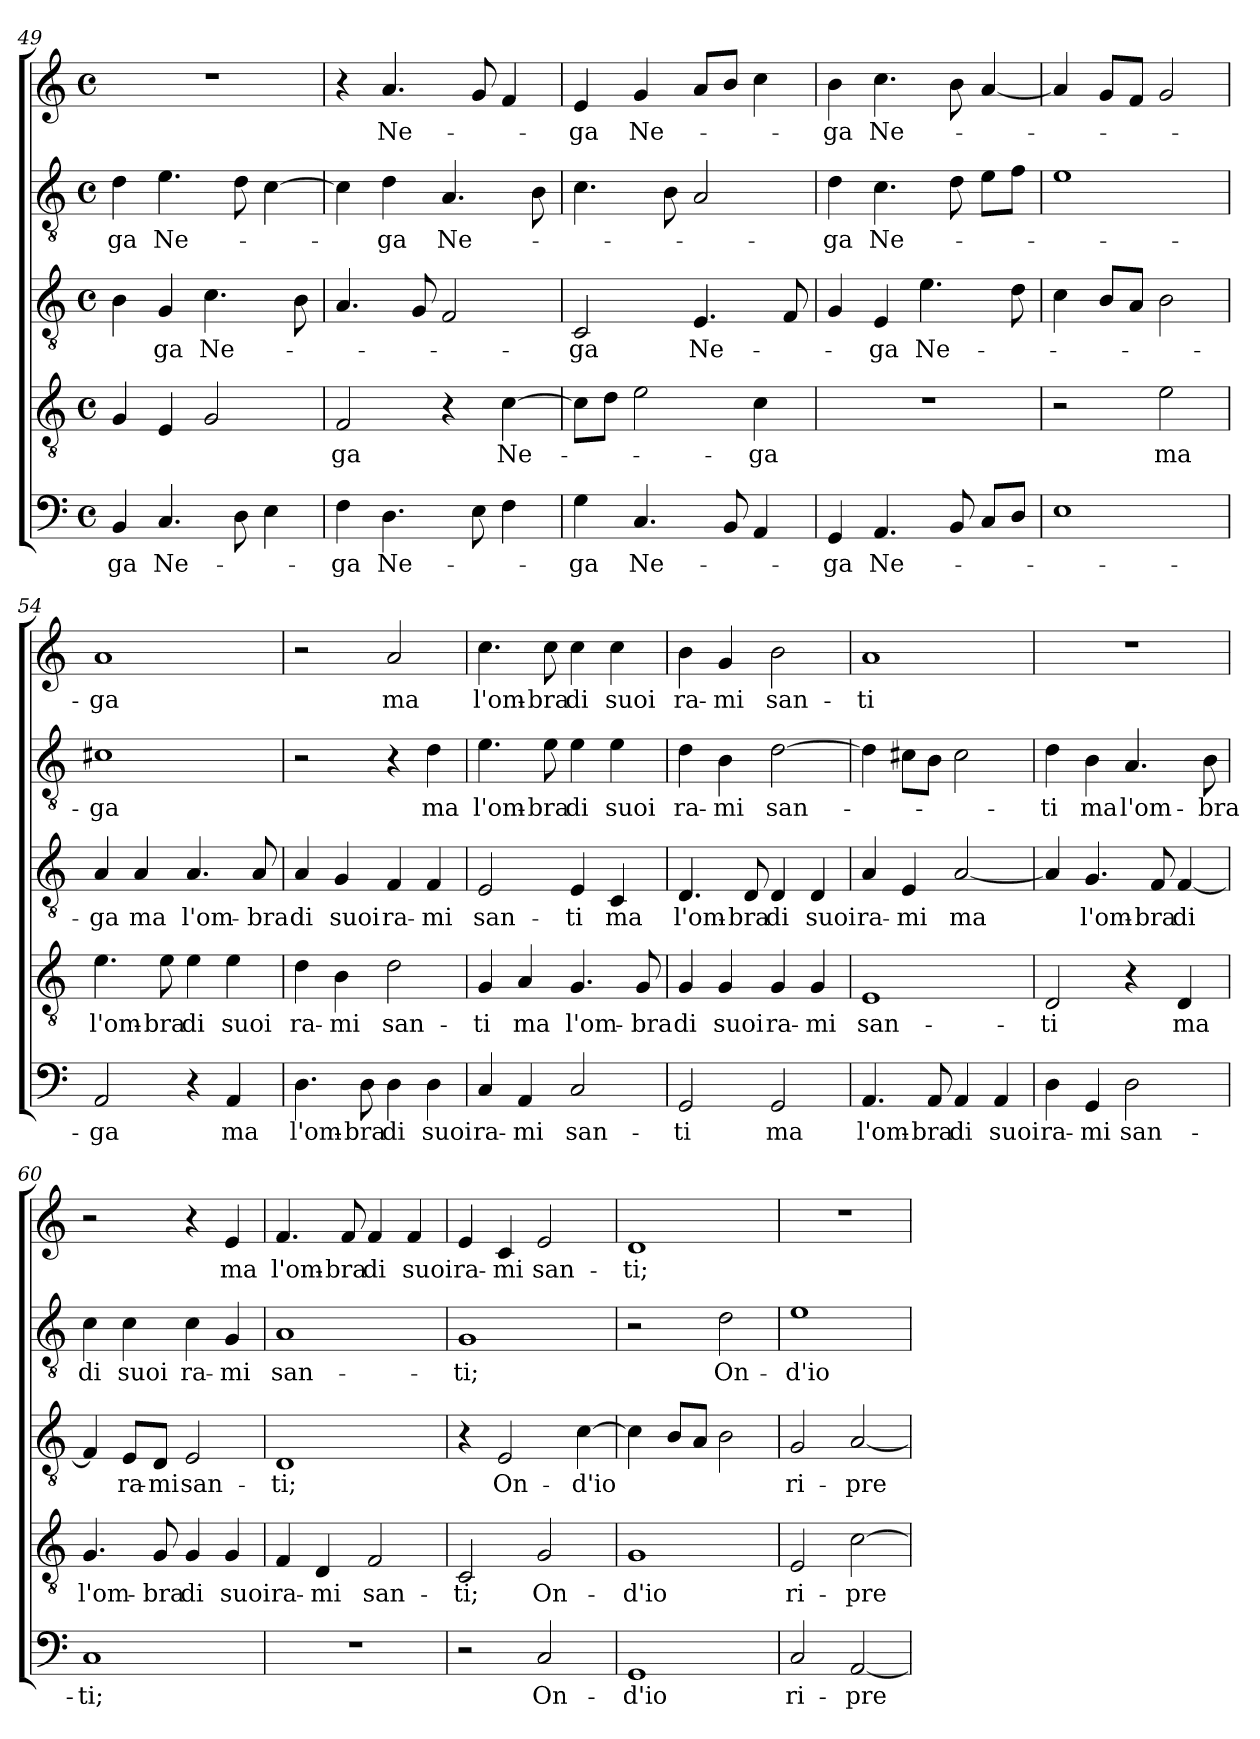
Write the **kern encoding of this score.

**kern	**text	**kern	**text	**kern	**text	**kern	**text	**kern	**text
*part5	*part5	*part4	*part4	*part3	*part3	*part2	*part2	*part1	*part1
*staff5	*staff5	*staff4	*staff4	*staff3	*staff3	*staff2	*staff2	*staff1	*staff1
*clefF4	*	*clefGv2	*	*clefGv2	*	*clefGv2	*	*clefG2	*
*k[]	*	*k[]	*	*k[]	*	*k[]	*	*k[]	*
*C:	*	*C:	*	*C:	*	*C:	*	*C:	*
*M4/4	*	*M4/4	*	*M4/4	*	*M4/4	*	*M4/4	*
*met(c)	*	*met(c)	*	*met(c)	*	*met(c)	*	*met(c)	*
=49	=49	=49	=49	=49	=49	=49	=49	=49	=49
4BB/	-ga	4G/	.	4B\	.	4d\	-ga	1r	.
4.C/	Ne-	4E/	.	4G/	-ga	4.e\	Ne-	.	.
.	.	2G/	.	4.c\	Ne-	.	.	.	.
8D\	.	.	.	.	.	8d\	.	.	.
4E\	.	.	.	.	.	[4c\	.	.	.
.	.	.	.	8B\	.	.	.	.	.
=50	=50	=50	=50	=50	=50	=50	=50	=50	=50
4F\	-ga	2F/	-ga	4.A/	.	4c\]	.	4r	.
4.D\	Ne-	.	.	.	.	4d\	-ga	4.a/	Ne-
.	.	.	.	8G/	.	.	.	.	.
.	.	4r	.	2F/	.	4.A/	Ne-	.	.
8E\	.	.	.	.	.	.	.	8g/	.
4F\	.	[4c\	Ne-	.	.	.	.	4f/	.
.	.	.	.	.	.	8B\	.	.	.
!!LO:LB:g=z
=51	=51	=51	=51	=51	=51	=51	=51	=51	=51
4G\	-ga	8c\L]	.	2C/	-ga	4.c\	.	4e/	-ga
.	.	8d\J	.	.	.	.	.	.	.
4.C/	Ne-	2e\	.	.	.	.	.	4g/	Ne-
.	.	.	.	.	.	8B\	.	.	.
.	.	.	.	4.E/	Ne-	2A/	.	8a/L	.
8BB/	.	.	.	.	.	.	.	8b/J	.
4AA/	.	4c\	-ga	.	.	.	.	4cc\	.
.	.	.	.	8F/	.	.	.	.	.
=52	=52	=52	=52	=52	=52	=52	=52	=52	=52
4GG/	-ga	1r	.	4G/	.	4d\	-ga	4b\	-ga
4.AA/	Ne-	.	.	4E/	-ga	4.c\	Ne-	4.cc\	Ne-
.	.	.	.	4.e\	Ne-	.	.	.	.
8BB/	.	.	.	.	.	8d\	.	8b\	.
8C/L	.	.	.	.	.	8e\L	.	[4a/	.
8D/J	.	.	.	8d\	.	8f\J	.	.	.
=53	=53	=53	=53	=53	=53	=53	=53	=53	=53
1E	.	2r	.	4c\	.	1e	.	4a/]	.
.	.	.	.	8B/L	.	.	.	8g/L	.
.	.	.	.	8A/J	.	.	.	8f/J	.
.	.	2e\	ma	2B\	.	.	.	2g/	.
=54	=54	=54	=54	=54	=54	=54	=54	=54	=54
2AA/	-ga	4.e\	l'om-	4A/	-ga	1c#X	-ga	1a	-ga
.	.	.	.	4A/	ma	.	.	.	.
.	.	8e\	-bra	.	.	.	.	.	.
4r	.	4e\	di	4.A/	l'om-	.	.	.	.
4AA/	ma	4e\	suoi	.	.	.	.	.	.
.	.	.	.	8A/	-bra	.	.	.	.
=55	=55	=55	=55	=55	=55	=55	=55	=55	=55
4.D\	l'om-	4d\	ra-	4A/	di	2r	.	2r	.
.	.	4B\	-mi	4G/	suoi	.	.	.	.
8D\	-bra	.	.	.	.	.	.	.	.
4D\	di	2d\	san-	4F/	ra-	4r	.	2a/	ma
4D\	suoi	.	.	4F/	-mi	4d\	ma	.	.
!!LO:LB:g=z
=56	=56	=56	=56	=56	=56	=56	=56	=56	=56
4C/	ra-	4G/	-ti	2E/	san-	4.e\	l'om-	4.cc\	l'om-
4AA/	-mi	4A/	ma	.	.	.	.	.	.
.	.	.	.	.	.	8e\	-bra	8cc\	-bra
2C/	san-	4.G/	l'om-	4E/	-ti	4e\	di	4cc\	di
.	.	.	.	4C/	ma	4e\	suoi	4cc\	suoi
.	.	8G/	-bra	.	.	.	.	.	.
=57	=57	=57	=57	=57	=57	=57	=57	=57	=57
2GG/	-ti	4G/	di	4.D/	l'om-	4d\	ra-	4b\	ra-
.	.	4G/	suoi	.	.	4B\	-mi	4g/	-mi
.	.	.	.	8D/	-bra	.	.	.	.
2GG/	ma	4G/	ra-	4D/	di	[2d\	san-	2b\	san-
.	.	4G/	-mi	4D/	suoi	.	.	.	.
=58	=58	=58	=58	=58	=58	=58	=58	=58	=58
4.AA/	l'om-	1E	san-	4A/	ra-	4d\]	.	1a	-ti
.	.	.	.	4E/	-mi	8c#X\L	.	.	.
8AA/	-bra	.	.	.	.	8B\J	.	.	.
4AA/	di	.	.	[2A/	ma	2c#\	.	.	.
4AA/	suoi	.	.	.	.	.	.	.	.
=59	=59	=59	=59	=59	=59	=59	=59	=59	=59
4D\	ra-	2D/	-ti	4A/]	.	4d\	-ti	1r	.
4GG/	-mi	.	.	4.G/	l'om-	4B\	ma	.	.
2D\	san-	4r	.	.	.	4.A/	l'om-	.	.
.	.	.	.	8F/	-bra	.	.	.	.
.	.	4D/	ma	[4F/	di	.	.	.	.
.	.	.	.	.	.	8B\	-bra	.	.
=60	=60	=60	=60	=60	=60	=60	=60	=60	=60
1C	-ti;	4.G/	l'om-	4F/]	.	4c\	di	2r	.
.	.	.	.	8E/L	ra-	4c\	suoi	.	.
.	.	8G/	-bra	8D/J	-mi	.	.	.	.
.	.	4G/	di	2E/	san-	4c\	ra-	4r	.
.	.	4G/	suoi	.	.	4G/	-mi	4e/	ma
!!LO:PB:g=z
=61	=61	=61	=61	=61	=61	=61	=61	=61	=61
1r	.	4F/	ra-	1D	-ti;	1A	san-	4.f/	l'om-
.	.	4D/	-mi	.	.	.	.	.	.
.	.	.	.	.	.	.	.	8f/	-bra
.	.	2F/	san-	.	.	.	.	4f/	di
.	.	.	.	.	.	.	.	4f/	suoi
=62	=62	=62	=62	=62	=62	=62	=62	=62	=62
2r	.	2C/	-ti;	4r	.	1G	-ti;	4e/	ra-
.	.	.	.	2E/	On-	.	.	4c/	-mi
2C/	On-	2G/	On-	.	.	.	.	2e/	san-
.	.	.	.	[4c\	-d'io	.	.	.	.
=63	=63	=63	=63	=63	=63	=63	=63	=63	=63
1GG	-d'io	1G	-d'io	4c\]	.	2r	.	1d	-ti;
.	.	.	.	8B/L	.	.	.	.	.
.	.	.	.	8A/J	.	.	.	.	.
.	.	.	.	2B\	.	2d\	On-	.	.
=64	=64	=64	=64	=64	=64	=64	=64	=64	=64
2C/	ri-	2E/	ri-	2G/	ri-	1e	-d'io	1r	.
[2AA/	-pre-	[2c\	-pre-	[2A/	-pre-	.	.	.	.
=	=	=	=	=	=	=	=	=	=
*-	*-	*-	*-	*-	*-	*-	*-	*-	*-
